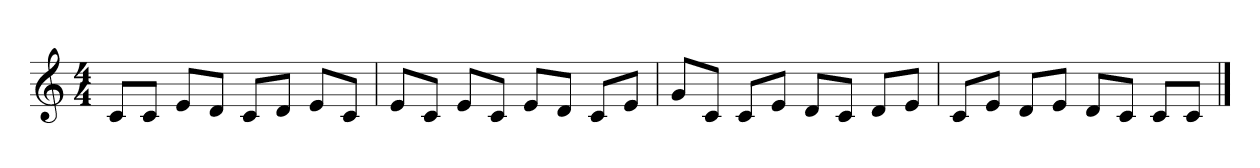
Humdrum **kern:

**kern
*part1
*staff1
*clefG2
*M4/4
=1
8c/L
8c/J
8e/L
8d/J
8c/L
8d/J
8e/L
8c/J
=2
8e/L
8c/J
8e/L
8c/J
8e/L
8d/J
8c/L
8e/J
=3
8g/L
8c/J
8c/L
8e/J
8d/L
8c/J
8d/L
8e/J
=4
8c/L
8e/J
8d/L
8e/J
8d/L
8c/J
8c/L
8c/J
==
*-
